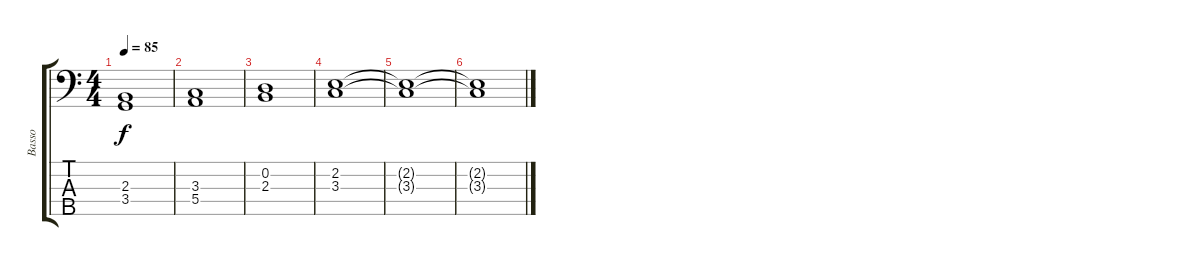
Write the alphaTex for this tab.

\track ("Basso" "Basso") {instrument electricbassfinger}
\staff {score tabs}
\tuning (G2 D2 A1 E1 A0) {hide}
\ts (4 4)
\tempo 85
\clef f4
\ks c
(2.3 3.4).1{dy f} |
(3.3 5.4).1 |
(0.2 2.3).1 |
(2.2 3.3).1 |
(2.2{t} 3.3{t}).1 |
(2.2{t} 3.3{t}).1
